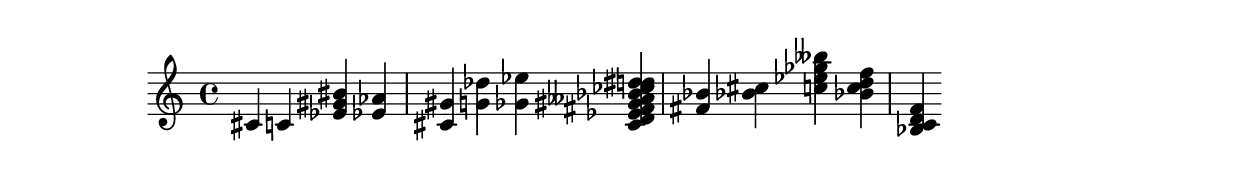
\version "1.7.18"

\header {

    texidoc ="Accidentals are placed as closely as possible.
Accidentals in corresponding octaves are aligned.
The top accidental should be nearest to the chord. The
flats in a sixth should be staggered.  "
    
}


\score { \notes \context Voice \relative c' {
    cis4
    c4
 \transpose c c' {    
  <<bis es gis>>4
  <<es! as!>>
  <<gis! cis!>>
  <<g! des'>>
  <<ges! es'!>>
}    
    <<cis d es fis gis ases bes ces d dis >>4
    <<bes'! fis!>>     
    <<bes! cis!>>
    <<c! es ges beses>>
    <<bes! c d f >>    
    <<bes,! c d f >>
}
\paper { raggedright = ##t}
     }

%% new-chords-done %%
